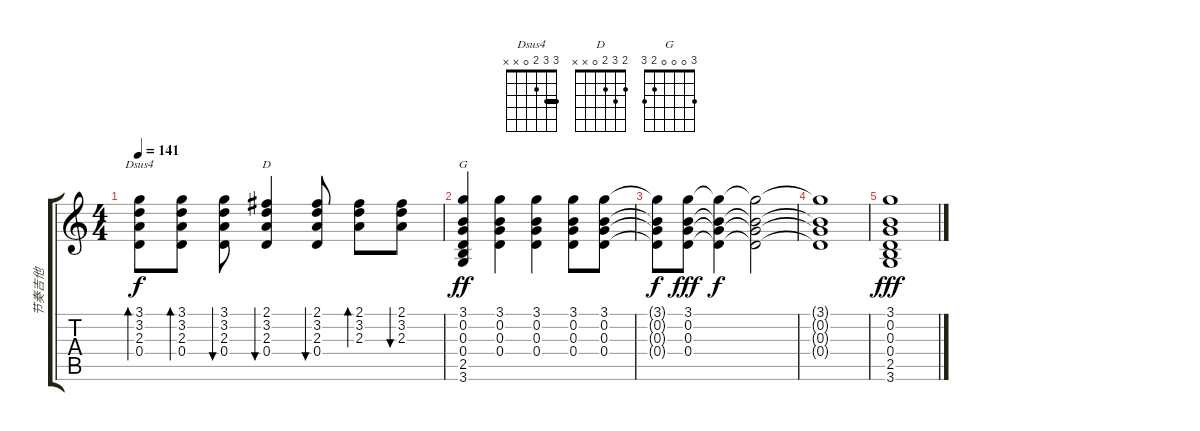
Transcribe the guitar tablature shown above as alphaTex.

\track ("节奏吉他" "节奏吉他") {instrument acousticguitarsteel}
\staff {score tabs}
\tuning (E4 B3 G3 D3 A2 E2) {hide}
\chord ("Dsus4" 3 3 2 0 x x) {barre 3}
\chord ("D" 2 3 2 0 x x)
\chord ("G" 3 0 0 0 2 3)
\ts (4 4)
\tempo 141
\clef g2
\ks c
(3.1 3.2 2.3 0.4).8{bd 60 ch "Dsus4" dy f} (3.1 3.2 2.3 0.4).8{bd 60} (3.1 3.2 2.3 0.4).8{bu 60} (2.1 3.2 2.3 0.4).4{bu 60 ch "D"} (2.1 3.2 2.3 0.4).8{bu 60} (2.1 3.2 2.3).8{bd 60} (2.1 3.2 2.3).8{bu 60} |
(3.1 0.2 0.3 0.4 2.5 3.6).4{ch "G" dy ff} (3.1 0.2 0.3 0.4).4 (3.1 0.2 0.3 0.4).4 (3.1 0.2 0.3 0.4).8 (3.1 0.2 0.3 0.4).8 |
(3.1{t} 0.2{t} 0.3{t} 0.4{t}).8{dy f} (3.1 0.2 0.3 0.4).8{dy fff} (3.1{t} 0.2{t} 0.3{t} 0.4{t}).4{dy f} (3.1{t} 0.2{t} 0.3{t} 0.4{t}).2 |
(3.1{t} 0.2{t} 0.3{t} 0.4{t}).1 |
(3.1 0.2 0.3 0.4 2.5 3.6).1{dy fff}
